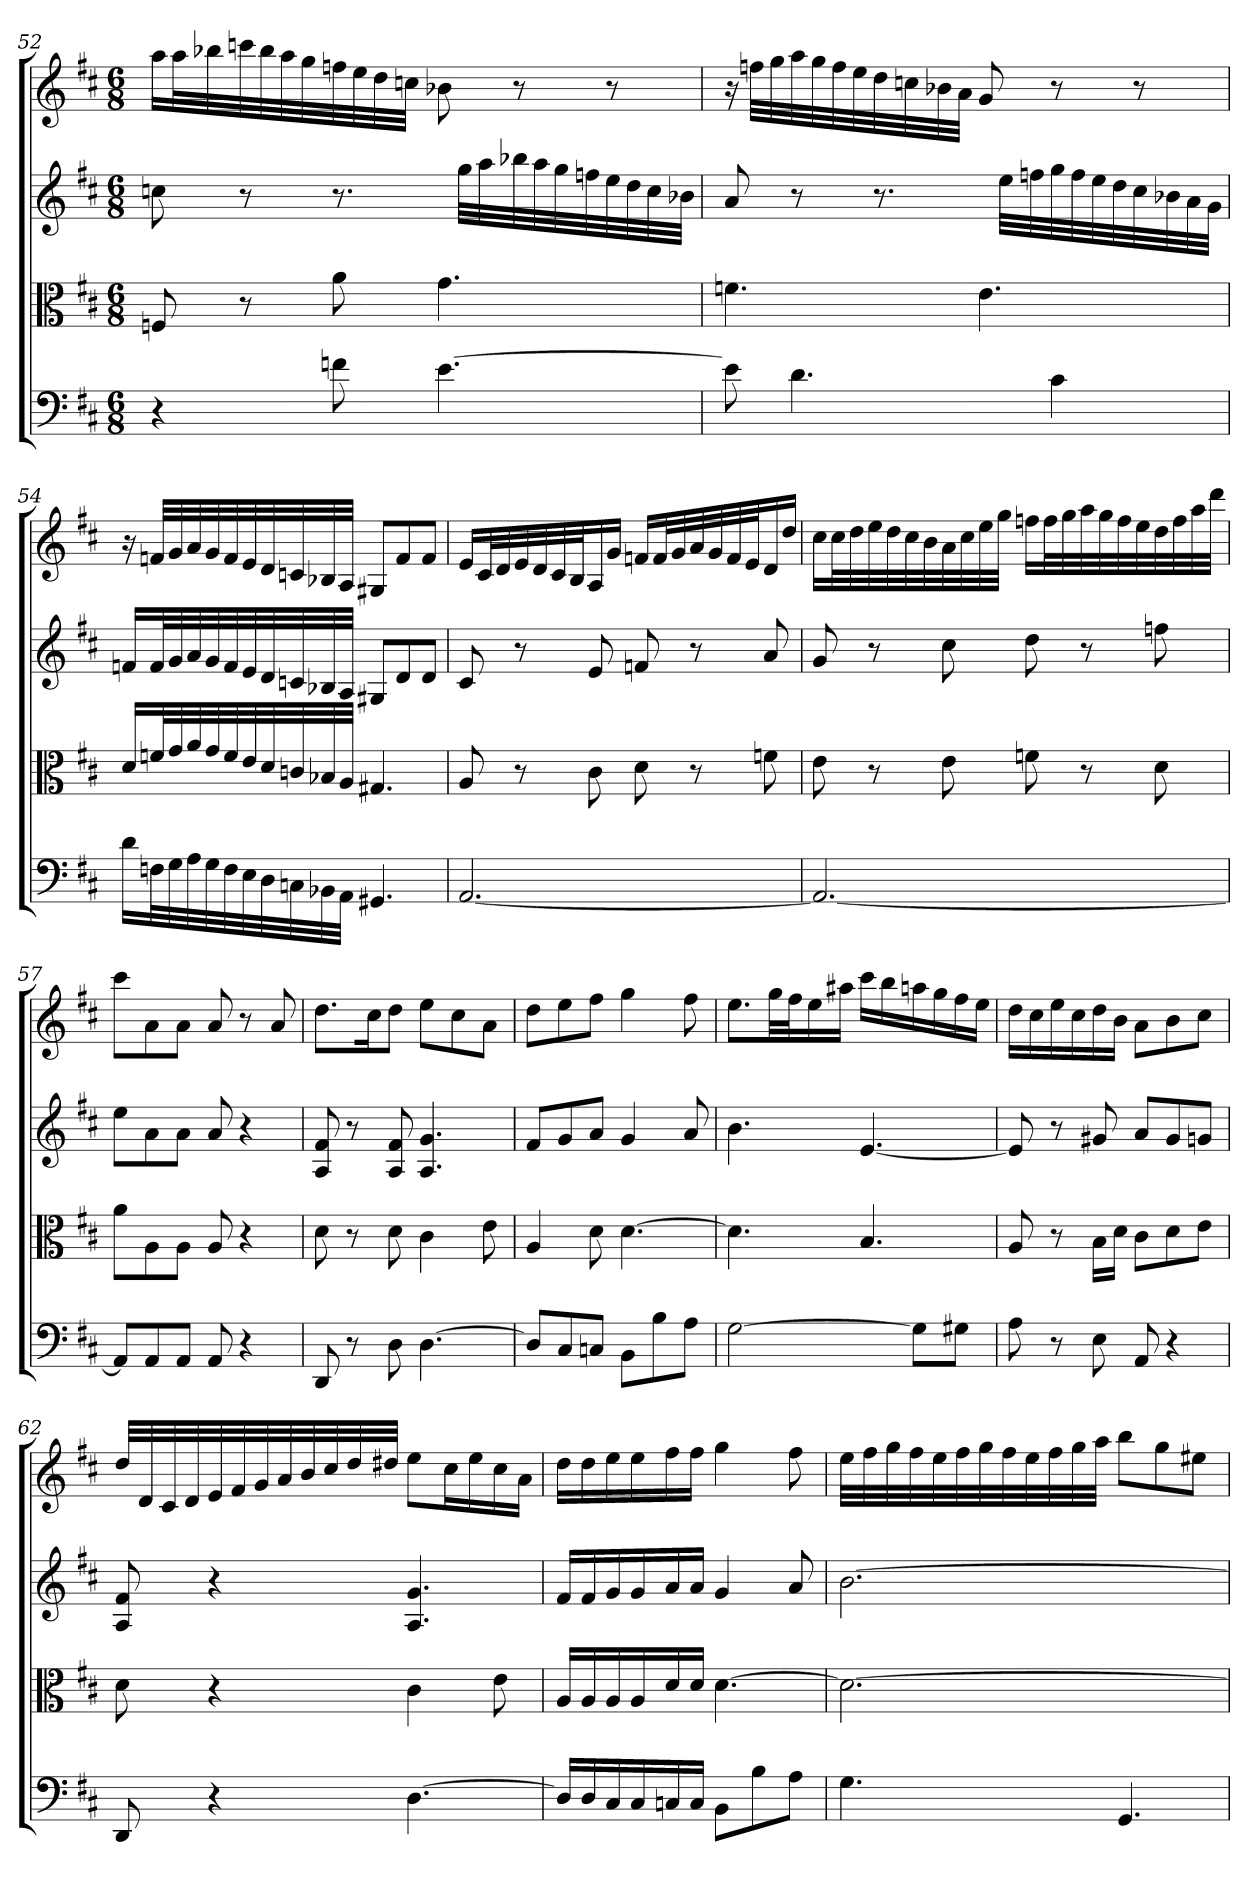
**kern	**kern	**kern	**kern
*part4	*part3	*part2	*part1
*staff4	*staff3	*staff2	*staff1
*clefF4	*clefC3	*	*
*k[f#c#]	*k[f#c#]	*k[f#c#]	*k[f#c#]
*D:	*D:	*D:	*D:
*M6/8	*M6/8	*M6/8	*M6/8
=52	=52	=52	=52
4r	8Fn	8ccn	16aaLL
.	.	.	32aaL
.	.	.	32bb-X
.	8r	8r	32cccn
.	.	.	32bb-
.	.	.	32aa
.	.	.	32gg
8fn	8a	8.r	32ffn
.	.	.	32ee
.	.	.	32dd
.	.	.	32ccnJJJ
[4.e	4.g	.	8b-X
.	.	32ggLLL	.
.	.	32aa	.
.	.	32bb-X	8r
.	.	32aa	.
.	.	32gg	.
.	.	32ffn	.
.	.	32ee	8r
.	.	32dd	.
.	.	32cc	.
.	.	32b-XJJJ	.
=53	=53	=53	=53
8e]	4.fn	8a	16r
.	.	.	32ffnLLL
.	.	.	32gg
4.d	.	8r	32aa
.	.	.	32gg
.	.	.	32ff
.	.	.	32ee
.	.	8.r	32dd
.	.	.	32ccn
.	.	.	32b-X
.	.	.	32aJJJ
.	4.e	.	8g
.	.	32eeLLL	.
.	.	32ffn	.
4c#	.	32gg	8r
.	.	32ff	.
.	.	32ee	.
.	.	32dd	.
.	.	32cc#	8r
.	.	32b-X	.
.	.	32a	.
.	.	32gJJJ	.
=54	=54	=54	=54
16d\LL	16d/LL	16fnLL	16r
32Fn\L	32fn/L	32fL	32fnLLL
32G\	32g/	32g	32g
32A\	32a/	32a	32a
32G\	32g/	32g	32g
32F\	32f/	32f	32f
32E\	32e/	32e	32e
32D\	32d/	32d	32d
32Cn\	32cn/	32cn	32cn
32BB-X\	32B-X/	32B-X	32B-X
32AA\JJJ	32A/JJJ	32AJJJ	32AJJJ
4.GG#X	4.G#X	8G#XL	8G#XL
.	.	8d	8f
.	.	8dJ	8fJ
=55	=55	=55	=55
[2.AA	8A	8c#	16eLL
.	.	.	32c#L
.	.	.	32d
.	8r	8r	32e
.	.	.	32d
.	.	.	32c#
.	.	.	32BJ
.	8c#	8e	16A
.	.	.	16gJJ
.	8d	8fn	16fnLL
.	.	.	32fL
.	.	.	32g
.	8r	8r	32a
.	.	.	32g
.	.	.	32f
.	.	.	32eJ
.	8fn	8a	16d
.	.	.	16ddJJ
=56	=56	=56	=56
2.AA_	8e	8g	16cc#LL
.	.	.	32cc#L
.	.	.	32dd
.	8r	8r	32ee
.	.	.	32dd
.	.	.	32cc#
.	.	.	32b
.	8e	8cc#	32a
.	.	.	32cc#
.	.	.	32ee
.	.	.	32ggJJJ
.	8fn	8dd	16ffnLL
.	.	.	32ffL
.	.	.	32gg
.	8r	8r	32aa
.	.	.	32gg
.	.	.	32ff
.	.	.	32ee
.	8d	8ffn	32dd
.	.	.	32ff
.	.	.	32aa
.	.	.	32dddJJJ
=57	=57	=57	=57
8AA/L]	8a\L	8eeL	8ccc#L
8AA/	8A\	8a	8a
8AA/J	8A\J	8aJ	8aJ
8AA	8A	8a	8a
4r	4r	4r	8r
.	.	.	8a
=58	=58	=58	=58
8DD	8d	8A 8f#	8.ddL
8r	8r	8r	.
.	.	.	16cc#K
8D	8d	8A 8f#	8ddJ
[4.D	4c#	4.A 4.g	8eeL
.	.	.	8cc#
.	8e	.	8aJ
=59	=59	=59	=59
8D/L]	4A	8f#L	8ddL
8C#/	.	8g	8ee
8Cn/J	8d	8aJ	8ff#J
8BB\L	[4.d	4g	4gg
8B\	.	.	.
8A\J	.	8a	8ff#
=60	=60	=60	=60
[2G	4.d]	4.b	8.eeL
.	.	.	32ggLL
.	.	.	32ff#J
.	.	.	16ee
.	.	.	16aa#XJJ
.	4.B	[4.e	16ccc#LL
.	.	.	16bb
8G\L]	.	.	16aan
.	.	.	16gg
8G#X\J	.	.	16ff#
.	.	.	16eeJJ
=61	=61	=61	=61
8A	8A	8e]	16ddLL
.	.	.	16cc#
8r	8r	8r	16ee
.	.	.	16cc#
8E	16B\LL	8g#X	16dd
.	16d\JJ	.	16bJJ
8AA	8c#\L	8aL	8aL
4r	8d\	8g#	8b
.	8e\J	8gnJ	8cc#J
=62	=62	=62	=62
8DD	8d	8A 8f#	32ddLLL
.	.	.	32d
.	.	.	32c#
.	.	.	32d
4r	4r	4r	32e
.	.	.	32f#
.	.	.	32g
.	.	.	32a
.	.	.	32b
.	.	.	32cc#
.	.	.	32dd
.	.	.	32dd#XJJJ
[4.D	4c#	4.A 4.g	8eeL
.	.	.	16cc#L
.	.	.	16ee
.	8e	.	16cc#
.	.	.	16aJJ
=63	=63	=63	=63
16D/LL]	16A/LL	16f#LL	16ddLL
16D/	16A/	16f#	16dd
16C#/	16A/	16g	16ee
16C#/	16A/	16g	16ee
16Cn/	16d/	16a	16ff#
16C/JJ	16d/JJ	16aJJ	16ff#JJ
8BB\L	[4.d	4g	4gg
8B\	.	.	.
8A\J	.	8a	8ff#
=64	=64	=64	=64
4.G	2.d_	[2.b	32eeLLL
.	.	.	32ff#
.	.	.	32gg
.	.	.	32ff#
.	.	.	32ee
.	.	.	32ff#
.	.	.	32gg
.	.	.	32ff#
.	.	.	32ee
.	.	.	32ff#
.	.	.	32gg
.	.	.	32aaJJJ
4.GG	.	.	8bbL
.	.	.	8gg
.	.	.	8ee#XJ
=	=	=	=
*-	*-	*-	*-
